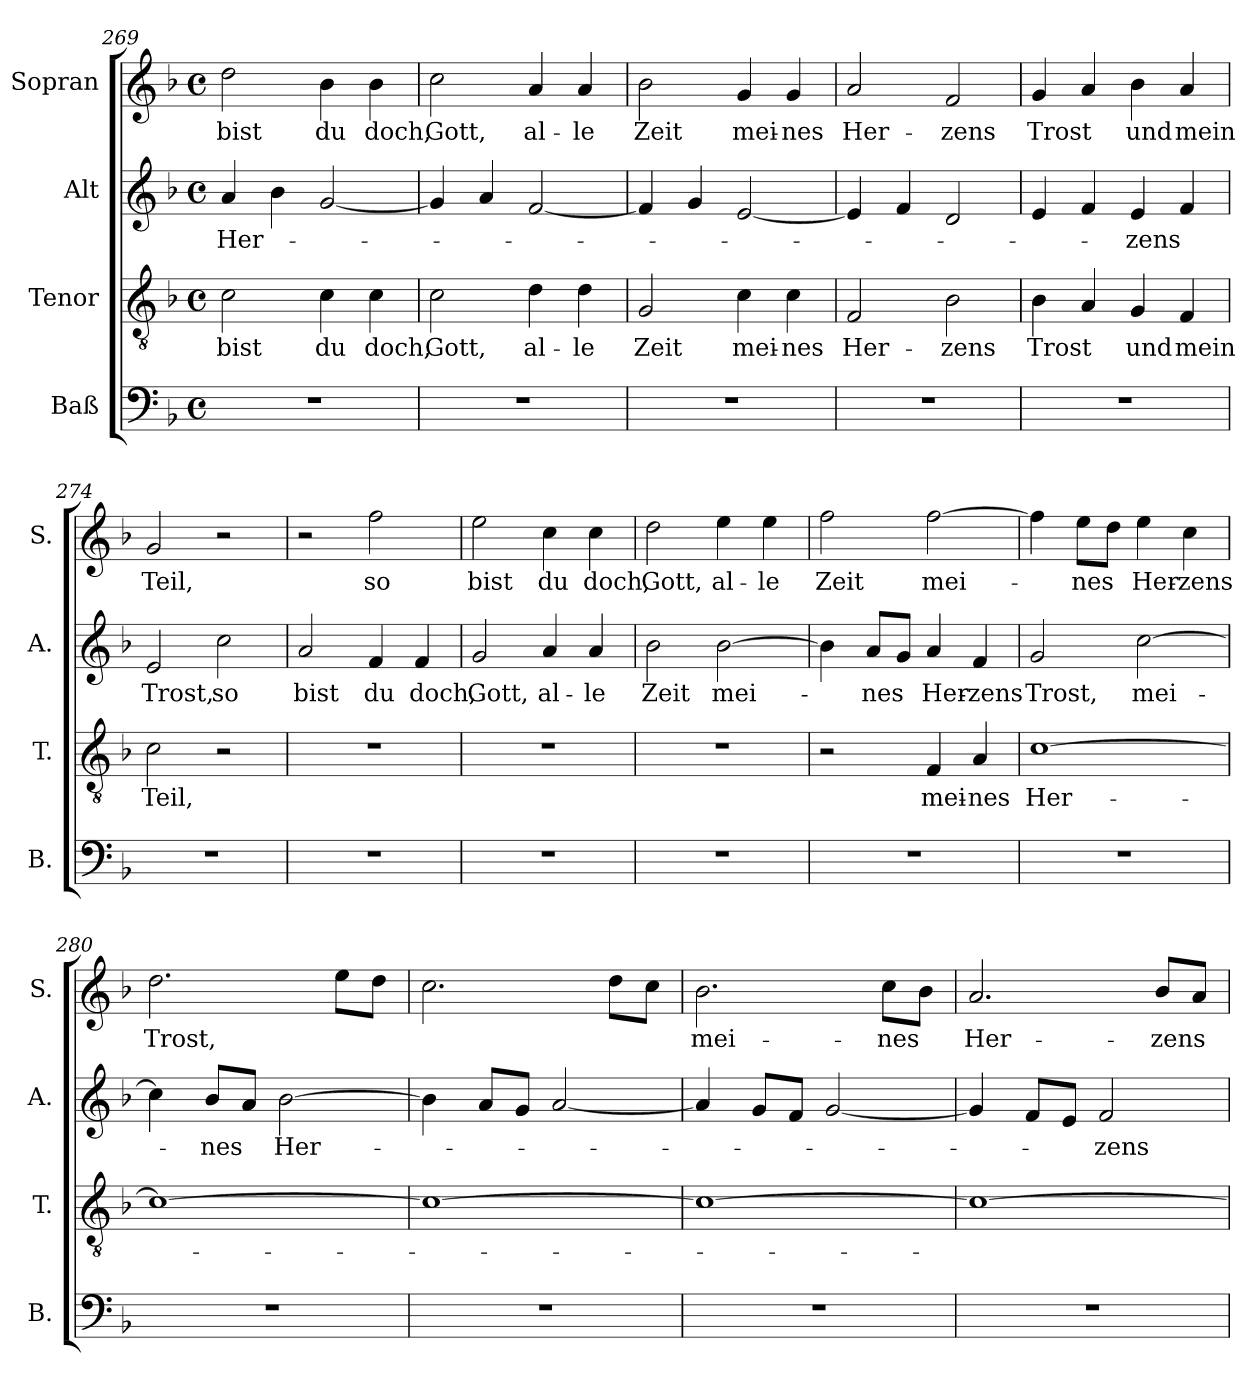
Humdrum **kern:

**kern	**kern	**text	**kern	**text	**kern	**text
*part4	*part3	*part3	*part2	*part2	*part1	*part1
*staff4	*staff3	*staff3	*staff2	*staff2	*staff1	*staff1
*I"Baß	*I"Tenor	*	*I"Alt	*	*I"Sopran	*
*I'B.	*I'T.	*	*I'A.	*	*I'S.	*
!!LO:LB:g=z
*clefF4	*clefGv2	*	*clefG2	*	*clefG2	*
*k[b-]	*k[b-]	*	*k[b-]	*	*k[b-]	*
*F:	*F:	*	*F:	*	*F:	*
*M4/4	*M4/4	*	*M4/4	*	*M4/4	*
*met(c)	*met(c)	*	*met(c)	*	*met(c)	*
=269	=269	=269	=269	=269	=269	=269
!	!	!LO:LY:b	!	!LO:LY:b	!	!LO:LY:b
1r	2c\	bist	4a/	Her-	2dd\	bist
.	.	.	4b-\	.	.	.
!	!	!LO:LY:b	!	!	!	!LO:LY:b
.	4c\	du	[2g/	.	4b-\	du
!	!	!LO:LY:b	!	!	!	!LO:LY:b
.	4c\	doch,	.	.	4b-\	doch,
=270	=270	=270	=270	=270	=270	=270
!	!	!LO:LY:b	!	!	!	!LO:LY:b
1r	2c\	Gott,	4g/]	.	2cc\	Gott,
.	.	.	4a/	.	.	.
!	!	!LO:LY:b	!	!	!	!LO:LY:b
.	4d\	al-	[2f/	.	4a/	al-
!	!	!LO:LY:b	!	!	!	!LO:LY:b
.	4d\	-le	.	.	4a/	-le
=271	=271	=271	=271	=271	=271	=271
!	!	!LO:LY:b	!	!	!	!LO:LY:b
1r	2G/	Zeit	4f/]	.	2b-\	Zeit
.	.	.	4g/	.	.	.
!	!	!LO:LY:b	!	!	!	!LO:LY:b
.	4c\	mei-	[2e/	.	4g/	mei-
!	!	!LO:LY:b	!	!	!	!LO:LY:b
.	4c\	-nes	.	.	4g/	-nes
=272	=272	=272	=272	=272	=272	=272
!	!	!LO:LY:b	!	!	!	!LO:LY:b
1r	2F/	Her-	4e/]	.	2a/	Her-
.	.	.	4f/	.	.	.
!	!	!LO:LY:b	!	!	!	!LO:LY:b
.	2B-\	-zens	2d/	.	2f/	-zens
=273	=273	=273	=273	=273	=273	=273
!	!	!LO:LY:b	!	!	!	!LO:LY:b
1r	4B-\	Trost	4e/	.	4g/	Trost
.	4A/	.	4f/	.	4a/	.
!	!	!LO:LY:b	!	!LO:LY:b	!	!LO:LY:b
.	4G/	und	4e/	-zens	4b-\	und
!	!	!LO:LY:b	!	!	!	!LO:LY:b
.	4F/	mein	4f/	.	4a/	mein
=274	=274	=274	=274	=274	=274	=274
!	!	!LO:LY:b	!	!LO:LY:b	!	!LO:LY:b
1r	2c\	Teil,	2e/	Trost,	2g/	Teil,
!	!	!	!	!LO:LY:b	!	!
.	2r	.	2cc\	so	2r	.
!!LO:PB:g=z
=275	=275	=275	=275	=275	=275	=275
!	!	!	!	!LO:LY:b	!	!
1r	1r	.	2a/	bist	2r	.
!	!	!	!	!LO:LY:b	!	!LO:LY:b
.	.	.	4f/	du	2ff\	so
!	!	!	!	!LO:LY:b	!	!
.	.	.	4f/	doch,	.	.
=276	=276	=276	=276	=276	=276	=276
!	!	!	!	!LO:LY:b	!	!LO:LY:b
1r	1r	.	2g/	Gott,	2ee\	bist
!	!	!	!	!LO:LY:b	!	!LO:LY:b
.	.	.	4a/	al-	4cc\	du
!	!	!	!	!LO:LY:b	!	!LO:LY:b
.	.	.	4a/	-le	4cc\	doch,
=277	=277	=277	=277	=277	=277	=277
!	!	!	!	!LO:LY:b	!	!LO:LY:b
1r	1r	.	2b-\	Zeit	2dd\	Gott,
!	!	!	!	!LO:LY:b	!	!LO:LY:b
.	.	.	[2b-\	mei-	4ee\	al-
!	!	!	!	!	!	!LO:LY:b
.	.	.	.	.	4ee\	-le
=278	=278	=278	=278	=278	=278	=278
!	!	!	!	!	!	!LO:LY:b
1r	2r	.	4b-\]	.	2ff\	Zeit
!	!	!	!	!LO:LY:b	!	!
.	.	.	8a/L	-nes	.	.
.	.	.	8g/J	.	.	.
!	!	!LO:LY:b	!	!LO:LY:b	!	!LO:LY:b
.	4F/	mei-	4a/	Her-	[2ff\	mei-
!	!	!LO:LY:b	!	!LO:LY:b	!	!
.	4A/	-nes	4f/	-zens	.	.
=279	=279	=279	=279	=279	=279	=279
!	!	!LO:LY:b	!	!LO:LY:b	!	!
1r	[1c	Her-	2g/	Trost,	4ff\]	.
!	!	!	!	!	!	!LO:LY:b
.	.	.	.	.	8ee\L	-nes
.	.	.	.	.	8dd\J	.
!	!	!	!	!LO:LY:b	!	!LO:LY:b
.	.	.	[2cc\	mei-	4ee\	Her-
!	!	!	!	!	!	!LO:LY:b
.	.	.	.	.	4cc\	-zens
=280	=280	=280	=280	=280	=280	=280
!	!	!	!	!	!	!LO:LY:b
1r	1c_	.	4cc\]	.	2.dd\	Trost,
!	!	!	!	!LO:LY:b	!	!
.	.	.	8b-/L	-nes	.	.
.	.	.	8a/J	.	.	.
!	!	!	!	!LO:LY:b	!	!
.	.	.	[2b-\	Her-	.	.
.	.	.	.	.	8ee\L	.
.	.	.	.	.	8dd\J	.
!!LO:LB:g=z
=281	=281	=281	=281	=281	=281	=281
1r	1c_	.	4b-\]	.	2.cc\	.
.	.	.	8a/L	.	.	.
.	.	.	8g/J	.	.	.
.	.	.	[2a/	.	.	.
.	.	.	.	.	8dd\L	.
.	.	.	.	.	8cc\J	.
=282	=282	=282	=282	=282	=282	=282
!	!	!	!	!	!	!LO:LY:b
1r	1c_	.	4a/]	.	2.b-\	mei-
.	.	.	8g/L	.	.	.
.	.	.	8f/J	.	.	.
.	.	.	[2g/	.	.	.
!	!	!	!	!	!	!LO:LY:b
.	.	.	.	.	8cc\L	-nes
.	.	.	.	.	8b-\J	.
=283	=283	=283	=283	=283	=283	=283
!	!	!	!	!	!	!LO:LY:b
1r	1c_	.	4g/]	.	2.a/	Her-
.	.	.	8f/L	.	.	.
.	.	.	8e/J	.	.	.
!	!	!	!	!LO:LY:b	!	!
.	.	.	2f/	-zens	.	.
!	!	!	!	!	!	!LO:LY:b
.	.	.	.	.	8b-/L	-zens
.	.	.	.	.	8a/J	.
=	=	=	=	=	=	=
*-	*-	*-	*-	*-	*-	*-
